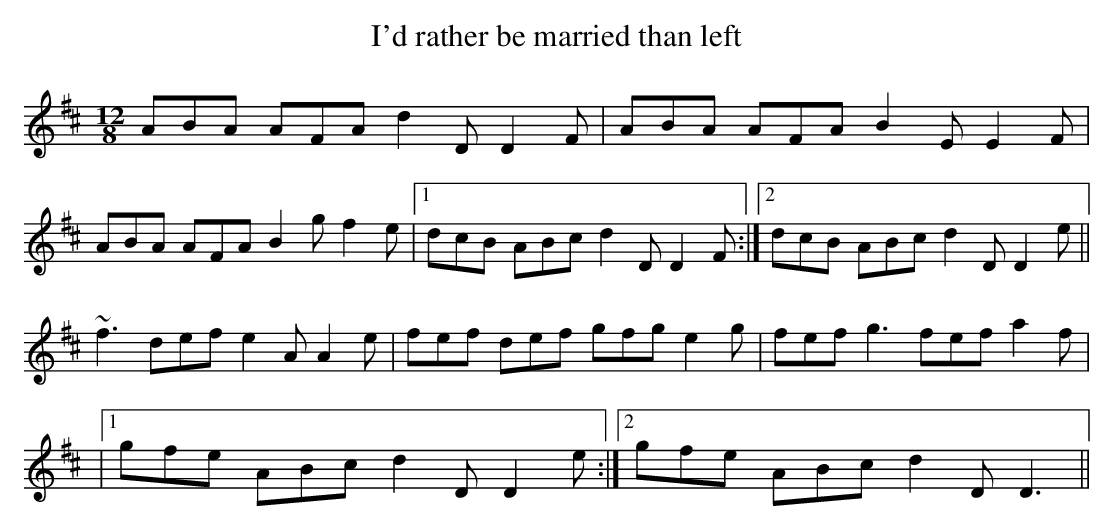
X:1
T:I'd rather be married than left
M:12/8
L:1/8
K:D
ABA AFA d2 D D2 F|ABA AFA B2 E E2 F|
ABA AFA B2 g f2 e|1 dcB ABc d2 D D2 F:|2 dcB ABc d2 D D2 e||
~f3 def e2 A A2 e|fef def gfg e2 g|fef g3 fef a2 f|
|1gfe ABc d2 D D2 e:|2gfe ABc d2 D D3||
